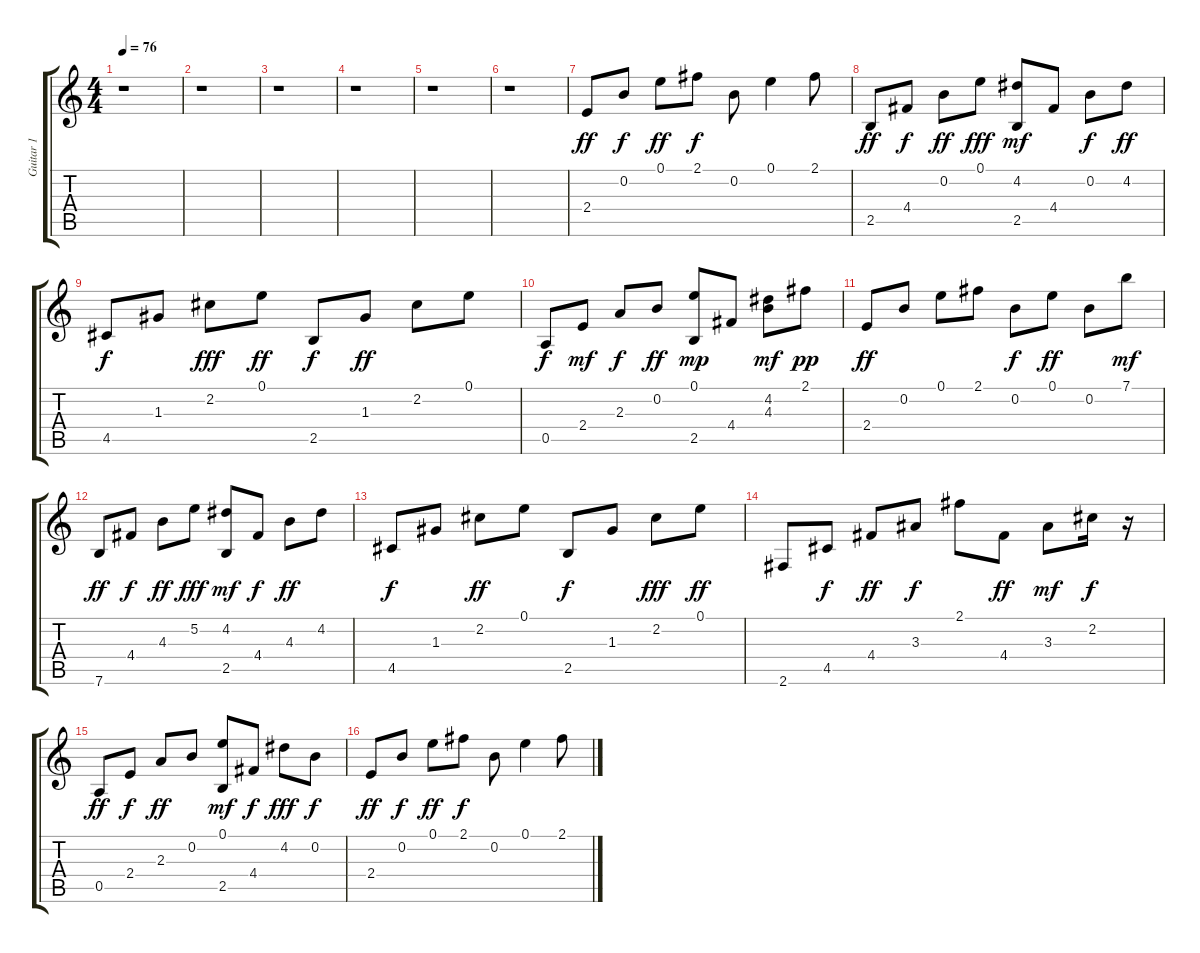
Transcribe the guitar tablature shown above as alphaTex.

\track ("Guitar 1" "Guitar 1") {instrument electricguitarclean}
\staff {score tabs}
\tuning (E4 B3 G3 D3 A2 E2) {hide}
\ts (4 4)
\tempo 76
\clef g2
\ks c
r.1{dy f} |
r.1 |
r.1 |
r.1 |
r.1 |
r.1 |
2.4.8{dy ff} 0.2.8{dy f} 0.1.8{dy ff} 2.1.8{dy f} 0.2.8 0.1.4 2.1.8 |
2.5.8{dy ff} 4.4.8{dy f} 0.2.8{dy ff} 0.1.8{dy fff} (4.2 2.5).8{dy mf} 4.4.8 0.2.8{dy f} 4.2.8{dy ff} |
4.5.8{dy f} 1.3.8 2.2.8{dy fff} 0.1.8{dy ff} 2.5.8{dy f} 1.3.8{dy ff} 2.2.8 0.1.8 |
0.5.8{dy f} 2.4.8{dy mf} 2.3.8{dy f} 0.2.8{dy ff} (0.1 2.5).8{dy mp} 4.4.8 (4.2 4.3).8{dy mf} 2.1.8{dy pp} |
2.4.8{dy ff} 0.2.8 0.1.8 2.1.8 0.2.8{dy f} 0.1.8{dy ff} 0.2.8 7.1.8{dy mf} |
7.6.8{dy ff} 4.4.8{dy f} 4.3.8{dy ff} 5.2.8{dy fff} (4.2 2.5).8{dy mf} 4.4.8{dy f} 4.3.8{dy ff} 4.2.8 |
4.5.8{dy f} 1.3.8 2.2.8{dy ff} 0.1.8 2.5.8{dy f} 1.3.8 2.2.8{dy fff} 0.1.8{dy ff} |
2.6.8 4.5.8{dy f} 4.4.8{dy ff} 3.3.8{dy f} 2.1.8 4.4.8{dy ff} 3.3.8{dy mf} 2.2.16{dy f} r.16 |
0.5.8{dy ff} 2.4.8{dy f} 2.3.8{dy ff} 0.2.8 (0.1 2.5).8{dy mf} 4.4.8{dy f} 4.2.8{dy fff} 0.2.8{dy f} |
2.4.8{dy ff} 0.2.8{dy f} 0.1.8{dy ff} 2.1.8{dy f} 0.2.8 0.1.4 2.1.8
